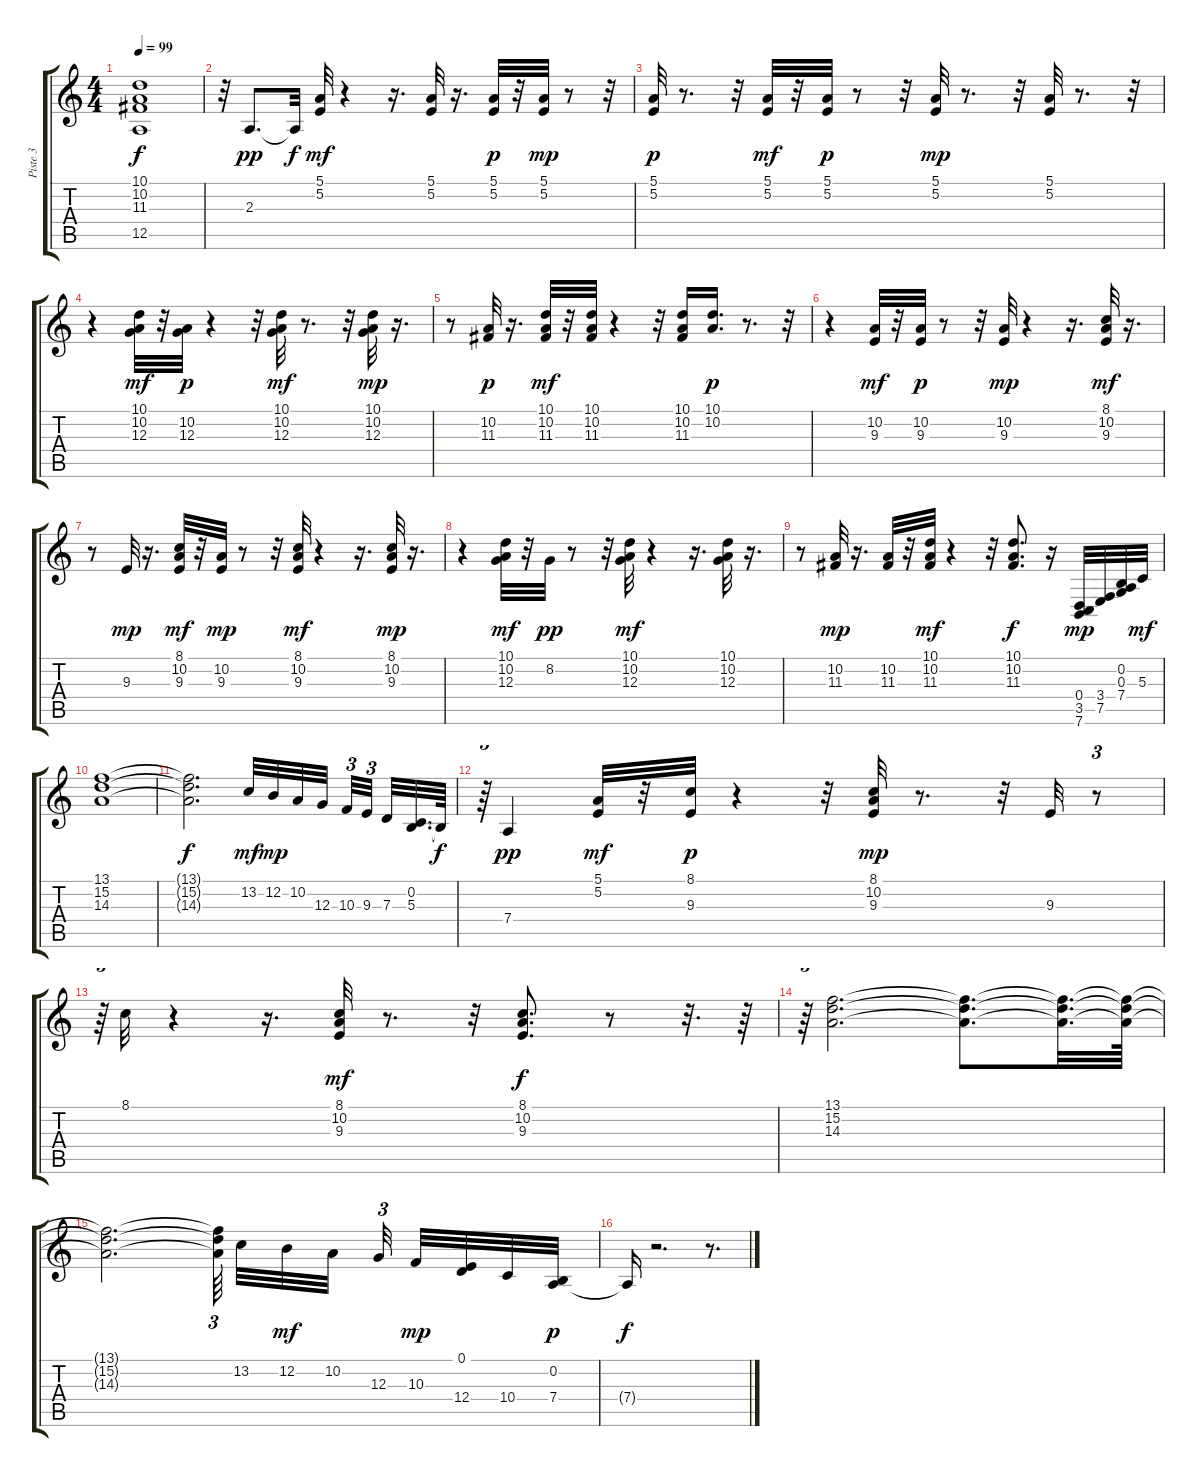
\track ("Piste 3" "Piste 3") {instrument percussiveorgan}
\staff {score tabs}
\tuning (E4 B3 G3 D3 A2 E2) {hide}
\ts (4 4)
\tempo 99
\clef g2
\ks c
(10.1{t} 10.2{t} 11.3{t} 12.5{t}).1{dy f} |
r.32 2.3.8{d dy pp} 2.3{t}.32{dy f} (5.1 5.2).32{dy mf} r.4 r.16{d} (5.1 5.2).32 r.16{d} (5.1 5.2).32{dy p} r.32 (5.1 5.2).32{dy mp} r.8 r.32 |
(5.1 5.2).32{dy p} r.8{d} r.32 (5.1 5.2).32{dy mf} r.32 (5.1 5.2).32{dy p} r.8 r.32 (5.1 5.2).32{dy mp} r.8{d} r.32 (5.1 5.2).32 r.8{d} r.32 |
r.4 (10.1 10.2 12.3).32{dy mf} r.32 (10.2 12.3).32{dy p} r.4 r.32 (10.1 10.2 12.3).32{dy mf} r.8{d} r.32 (10.1 10.2 12.3).32{dy mp} r.16{d} |
r.8 (10.2 11.3).32{dy p} r.16{d} (10.1 10.2 11.3).32{dy mf} r.32 (10.1 10.2 11.3).32 r.4 r.32 (10.1 10.2 11.3).16 (10.1 10.2).16{d dy p} r.8{d} r.32 |
r.4 (10.2 9.3).32{dy mf} r.32 (10.2 9.3).32{dy p} r.8 r.32 (10.2 9.3).32{dy mp} r.4 r.16{d} (8.1 10.2 9.3).32{dy mf} r.16{d} |
r.8 9.3.32{dy mp} r.16{d} (8.1 10.2 9.3).32{dy mf} r.32 (10.2 9.3).32{dy mp} r.8 r.32 (8.1 10.2 9.3).32{dy mf} r.4 r.16{d} (8.1 10.2 9.3).32{dy mp} r.16{d} |
r.4 (10.1 10.2 12.3).32{dy mf} r.32 8.2.32{dy pp} r.8 r.32 (10.1 10.2 12.3).32{dy mf} r.4 r.16{d} (10.1 10.2 12.3).32 r.16{d} |
r.8 (10.2 11.3).32{dy mp} r.16{d} (10.2 11.3).32 r.32 (10.1 10.2 11.3).32{dy mf} r.4 r.32 (10.1 10.2 11.3).8{d dy f} r.16 (0.4 3.5 7.6).32{dy mp} (3.4 7.5).32 (0.2 0.3 7.4).32 5.3.32{dy mf} |
(13.1 15.2 14.3).1 |
(13.1{t} 15.2{t} 14.3{t}).2{d dy f} 13.2.32{dy mf} 12.2.32{dy mp} 10.2.32 12.3.32 10.3.32{tu (3 2)} 9.3.32{tu (3 2)} 7.3.32 (0.2 5.3).32{d} 0.2{t}.64{dy f} |
r.64{tu (3 2)} 7.4.4{dy pp} (5.1 5.2).32{dy mf} r.32 (8.1 9.3).32{dy p} r.4 r.32 (8.1 10.2 9.3).32{dy mp} r.8{d} r.32 9.3.32 r.8{tu (3 2)} |
r.64{tu (3 2)} 8.1.32 r.4 r.16{d} (8.1 10.2 9.3).32{dy mf} r.8{d} r.32 (8.1 10.2 9.3).8{d dy f} r.8 r.32{d} r.64 |
r.64{tu (3 2)} (13.1 15.2 14.3).2{d} (13.1{t} 15.2{t} 14.3{t}).8{d} (13.1{t} 15.2{t} 14.3{t}).32{d} (13.1{t} 15.2{t} 14.3{t}).64 |
(13.1{t} 15.2{t} 14.3{t}).2{d} (13.1{t} 15.2{t} 14.3{t}).64{tu (3 2)} 13.2.32 12.2.32{dy mf} 10.2.32 12.3.32{tu (3 2)} 10.3.32{dy mp} (0.1 12.4).32 10.4.32 (0.2 7.4).32{dy p} |
7.4{t}.16{dy f} r.2{d} r.8{d}
